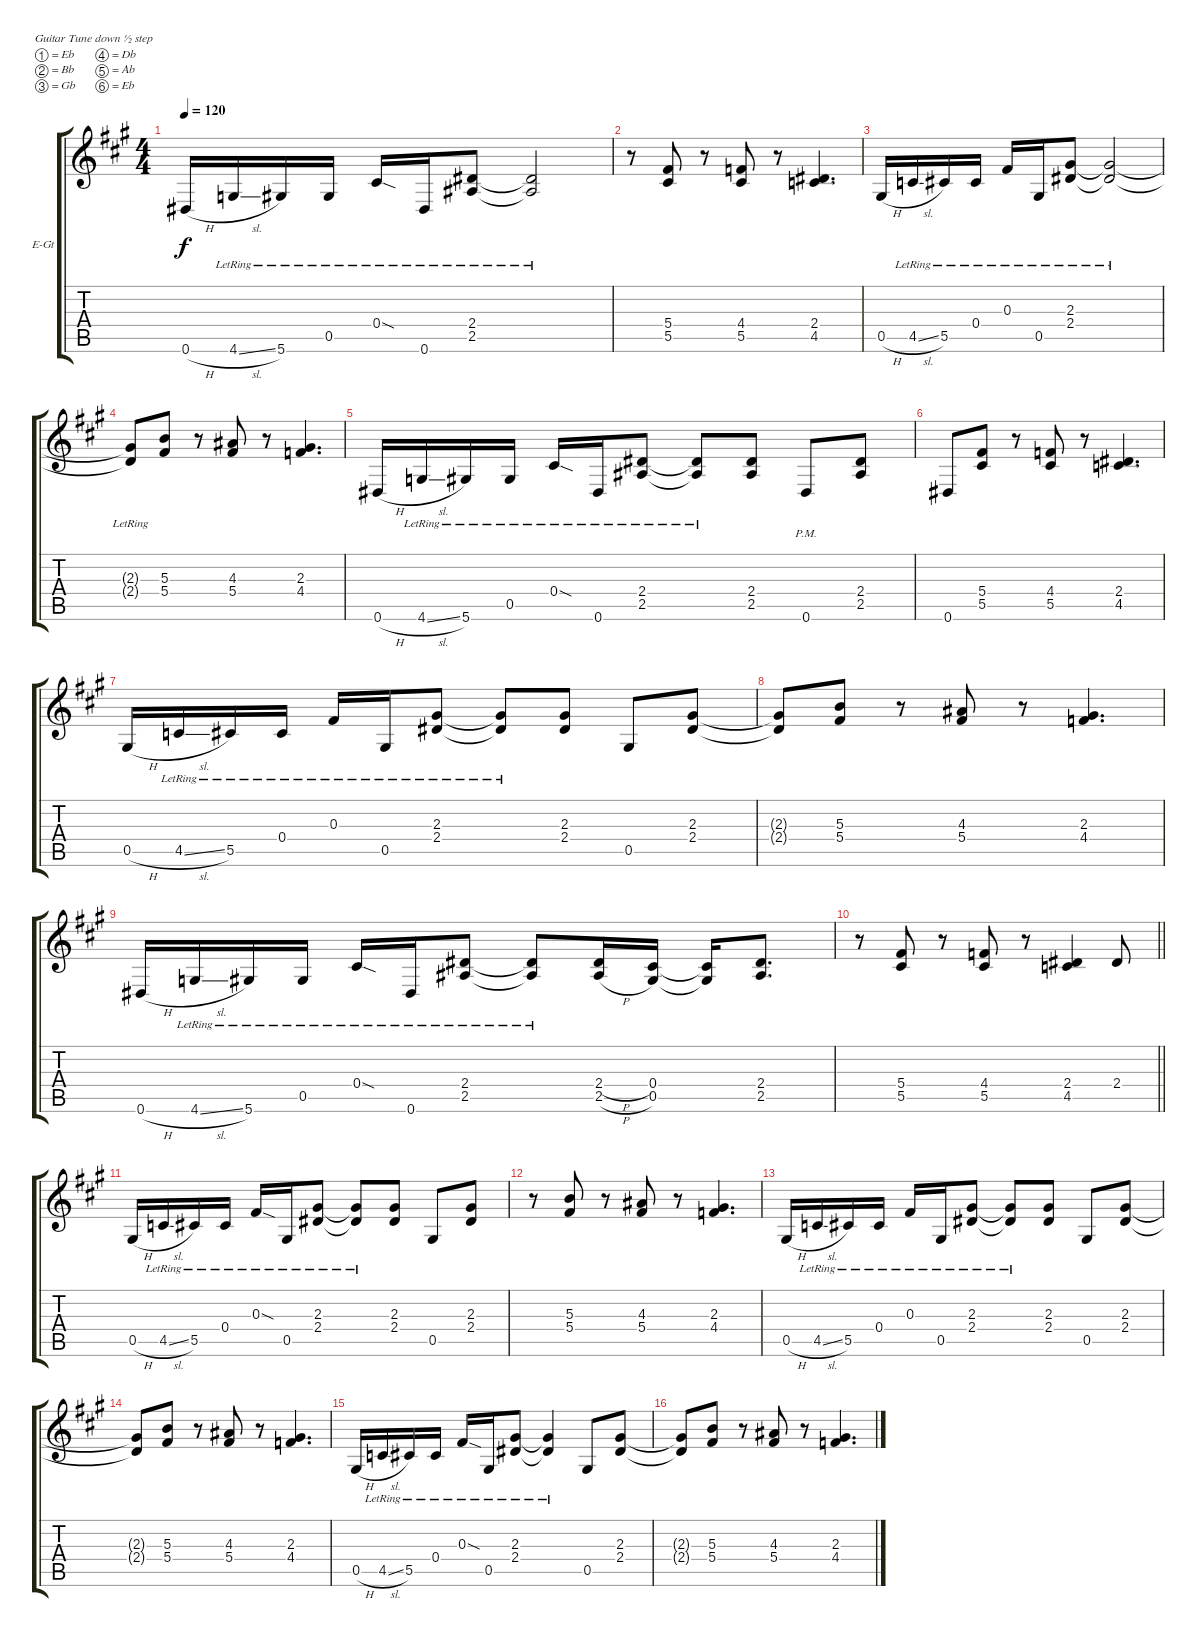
\bracketExtendMode groupsimilarinstruments
\firstSystemTrackNameOrientation horizontal
\otherSystemsTrackNameOrientation horizontal
\track ("Guitar 1" "E-Gt") {instrument distortionguitar}
\staff {score tabs}
\tuning (Eb4 Bb3 Gb3 Db3 Ab2 Eb2)
\ts (4 4)
\beaming (8 2 2 2 2)
\tempo 120
\clef g2
\ks a
0.6{h}.16{dy f instrument distortionguitar} 4.6{sl lr}.16 5.6{lr}.16 0.5{lr}.16 0.4{sod lr}.16 0.6{lr}.16 (2.4{lr} 2.5{lr}).8 (2.4{lr t} 2.5{lr t}).2 |
r.8 (5.4 5.5).8 r.8 (4.4 5.5).8 r.8 (2.4 4.5).4{d} |
0.5{h}.16 4.5{sl lr}.16 5.5{lr}.16 0.4{lr}.16 0.3{lr}.16 0.5{lr}.16 (2.3{lr} 2.4{lr}).8 (2.3{lr t} 2.4{lr t}).2 |
(2.3{lr t} 2.4{lr t}).8 (5.3 5.4).8 r.8 (4.3 5.4).8 r.8 (2.3 4.4).4{d} |
0.6{h}.16 4.6{sl lr}.16 5.6{lr}.16 0.5{lr}.16 0.4{sod lr}.16 0.6{lr}.16 (2.4{lr} 2.5{lr}).8 (2.4{lr t} 2.5{lr t}).8 (2.4 2.5).8 0.6{pm}.8 (2.4 2.5).8 |
0.6.8 (5.4 5.5).8 r.8 (4.4 5.5).8 r.8 (2.4 4.5).4{d} |
0.5{h}.16 4.5{sl lr}.16 5.5{lr}.16 0.4{lr}.16 0.3{lr}.16 0.5{lr}.16 (2.3{lr} 2.4{lr}).8 (2.3{lr t} 2.4{lr t}).8 (2.3 2.4).8 0.5.8 (2.3 2.4).8 |
(2.3{t} 2.4{t}).8 (5.3 5.4).8 r.8 (4.3 5.4).8 r.8 (2.3 4.4).4{d} |
0.6{h}.16 4.6{sl lr}.16 5.6{lr}.16 0.5{lr}.16 0.4{sod lr}.16 0.6{lr}.16 (2.4{lr} 2.5{lr}).8 (2.4{lr t} 2.5{lr t}).8 (2.4{h} 2.5{h}).16 (0.4 0.5).16 (0.4{t} 0.5{t}).16 (2.4 2.5).8{d} |
\barLineRight lightlight
r.8 (5.4 5.5).8 r.8 (4.4 5.5).8 r.8 (2.4 4.5).4 2.4.8 |
0.5{h}.16 4.5{sl lr}.16 5.5{lr}.16 0.4{lr}.16 0.3{sod lr}.16 0.5{lr}.16 (2.3{lr} 2.4{lr}).8 (2.3{lr t} 2.4{lr t}).8 (2.3 2.4).8 0.5.8 (2.3 2.4).8 |
r.8 (5.3 5.4).8 r.8 (4.3 5.4).8 r.8 (2.3 4.4).4{d} |
0.5{h}.16 4.5{sl lr}.16 5.5{lr}.16 0.4{lr}.16 0.3{lr}.16 0.5{lr}.16 (2.3{lr} 2.4{lr}).8 (2.3{lr t} 2.4{lr t}).8 (2.3 2.4).8 0.5.8 (2.3 2.4).8 |
(2.3{t} 2.4{t}).8 (5.3 5.4).8 r.8 (4.3 5.4).8 r.8 (2.3 4.4).4{d} |
0.5{h}.16 4.5{sl lr}.16 5.5{lr}.16 0.4{lr}.16 0.3{sod lr}.16 0.5{lr}.16 (2.3{lr} 2.4{lr}).8 (2.3{lr t} 2.4{lr t}).4 0.5.8 (2.3 2.4).8 |
(2.3{t} 2.4{t}).8 (5.3 5.4).8 r.8 (4.3 5.4).8 r.8 (2.3 4.4).4{d}
